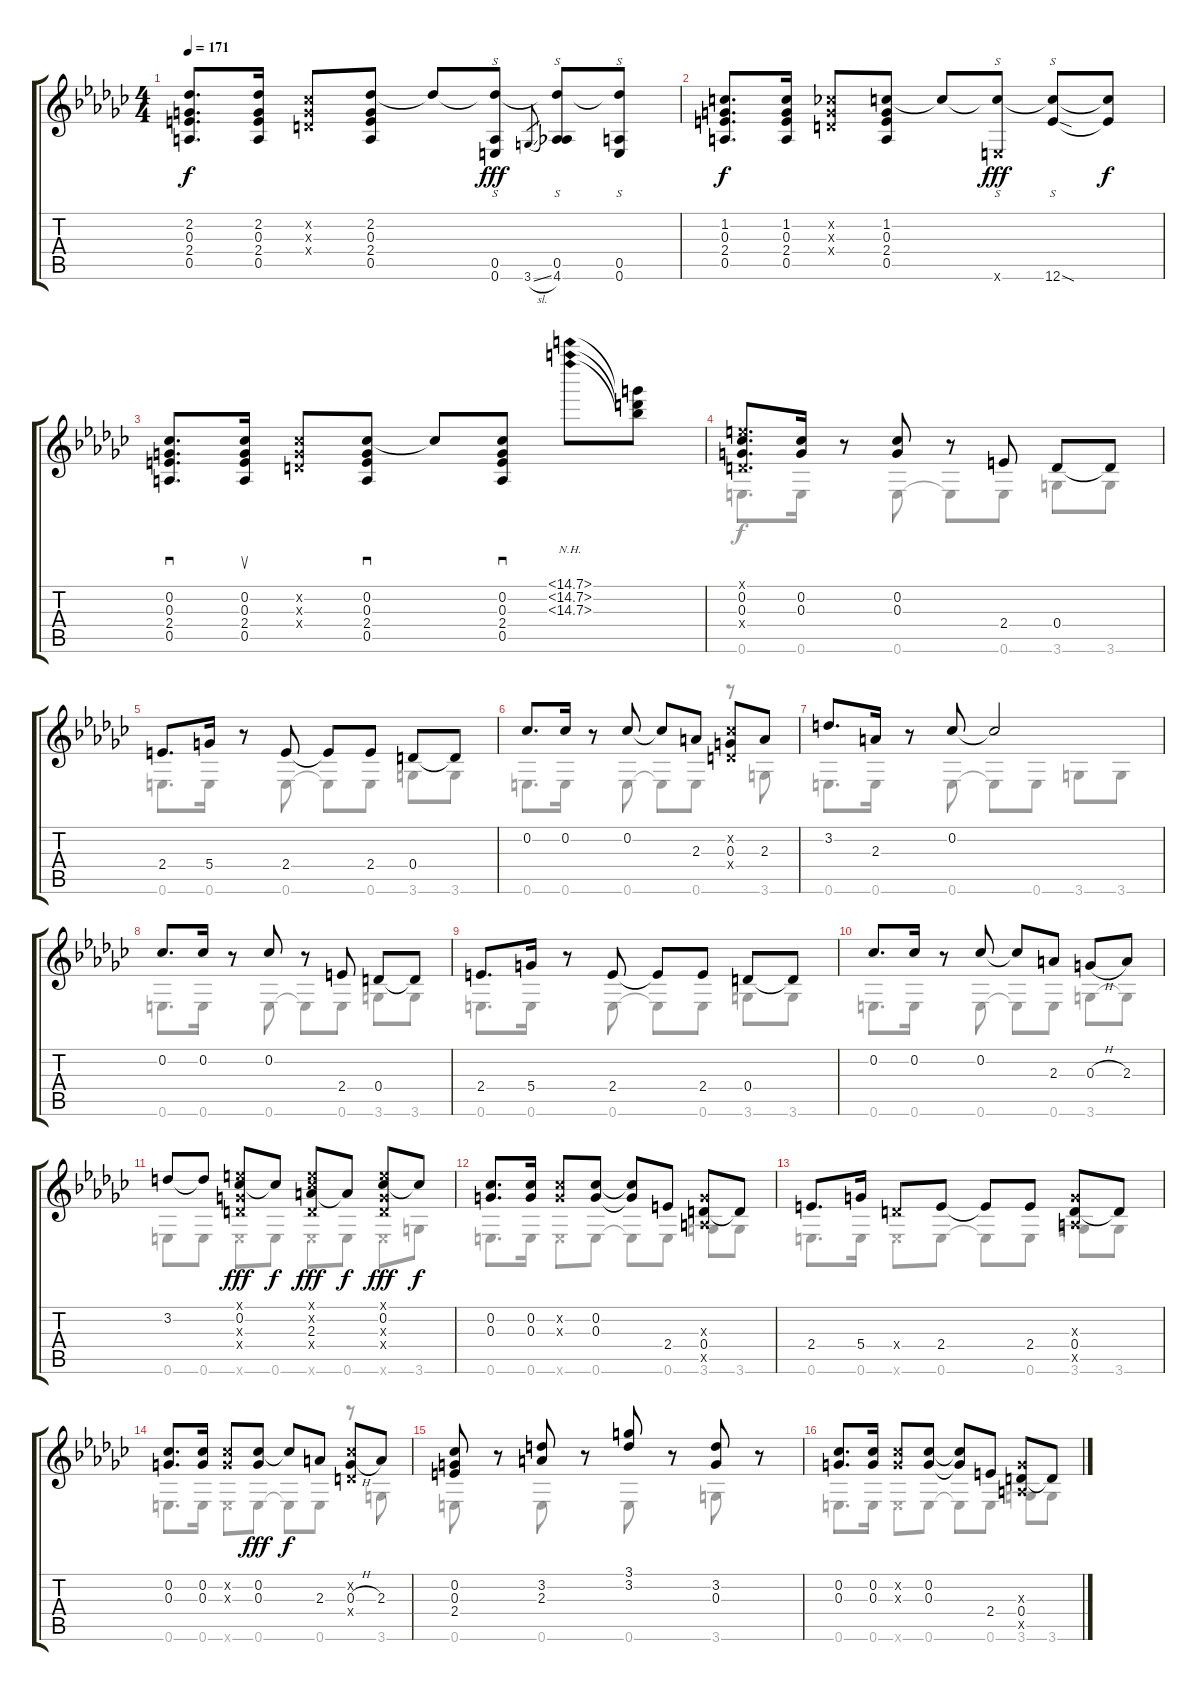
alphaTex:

\track "" {instrument acousticguitarnylon}
\staff {score tabs}
\tuning (E4 B3 G3 D3 A2 E2) {hide}
\voice
\ts (4 4)
\tempo 171
\clef g2
\ks gb
(2.2 0.3 2.4 0.5).8{d dy f} (2.2 0.3 2.4 0.5).16 (0.2{x} 0.3{x} 0.4{x}).8 (2.2 0.3 2.4 0.5).8 2.2{t}.8 (2.2{t} 0.5 0.6).8{s dy fff} 3.6{sl}.8{gr} (2.2{t} 0.5 4.6).8{s} (2.2{t} 0.5 0.6).8{s} |
(1.2 0.3 2.4 0.5).8{d dy f} (1.2 0.3 2.4 0.5).16 (0.2{x} 0.3{x} 0.4{x}).8 (1.2 0.3 2.4 0.5).8 1.2{t}.8 (1.2{t} 0.6{x}).8{s dy fff} (1.2{t} 12.6{sod}).8{s} (1.2{t} 12.6{t}).8{dy f} |
(0.2 0.3 2.4 0.5).8{d sd} (0.2 0.3 2.4 0.5).16{su} (0.2{x} 0.3{x} 0.4{x}).8 (0.2 0.3 2.4 0.5).8{sd} 0.2{t}.8 (0.2 0.3 2.4 0.5).8{sd} (15.1{nh} 15.2{nh} 15.3{nh}).8 (15.1{t} 15.2{t} 15.3{t}).8 |
(0.1{x} 0.2 0.3 0.4{x}).8{d} (0.2 0.3).16 r.8 (0.2 0.3).8 r.8 2.4.8 0.4.8 0.4{t}.8 |
2.4.8{d} 5.4.16 r.8 2.4.8 2.4{t}.8 2.4.8 0.4.8 0.4{t}.8 |
0.2.8{d} 0.2.16 r.8 0.2.8 0.2{t}.8 2.3.8 (0.2{x} 0.3 0.4{x}).8 2.3.8 |
3.2.8{d} 2.3.16 r.8 0.2.8 0.2{t}.2 |
0.2.8{d} 0.2.16 r.8 0.2.8 r.8 2.4.8 0.4.8 0.4{t}.8 |
2.4.8{d} 5.4.16 r.8 2.4.8 2.4{t}.8 2.4.8 0.4.8 0.4{t}.8 |
0.2.8{d} 0.2.16 r.8 0.2.8 0.2{t}.8 2.3.8 0.3{h}.8 2.3.8 |
3.2.8 3.2{t}.8 (0.1{x} 0.2 0.3{x} 0.4{x}).8{dy fff} 0.2{t}.8{dy f} (0.1{x} 0.2{x} 2.3 0.4{x}).8{dy fff} 2.3{t}.8{dy f} (0.1{x} 0.2 0.3{x} 0.4{x}).8{dy fff} 0.2{t}.8{dy f} |
(0.2 0.3).8{d} (0.2 0.3).16 (0.2{x} 0.3{x}).8 (0.2 0.3).8 (0.2{t} 0.3{t}).8 2.4.8 (0.3{x} 0.4 0.5{x}).8 0.4{t}.8 |
2.4.8{d} 5.4.16 0.4{x}.8 2.4.8 2.4{t}.8 2.4.8 (0.3{x} 0.4 0.5{x}).8 0.4{t}.8 |
(0.2 0.3).8{d} (0.2 0.3).16 (0.2{x} 0.3{x}).8 (0.2 0.3).8{dy fff} 0.2{t}.8{dy f} 2.3.8 (0.2{x} 0.3{h} 0.4{x}).8 2.3.8 |
(0.2 0.3 2.4).8 r.8 (3.2 2.3).8 r.8 (3.1 3.2).8 r.8 (3.2 0.3).8 r.8 |
(0.2 0.3).8{d} (0.2 0.3).16 (0.2{x} 0.3{x}).8 (0.2 0.3).8 (0.2{t} 0.3{t}).8 2.4.8 (0.3{x} 0.4 0.5{x}).8 0.4{t}.8
\voice
\clef g2
\ottava regular
\simile none
\ks gb
|
|
|
0.6.8{d} 0.6.16 r.8 0.6.8 0.6{t}.8 0.6.8 3.6.8 3.6.8 |
0.6.8{d} 0.6.16 r.8 0.6.8 0.6{t}.8 0.6.8 3.6.8 3.6.8 |
0.6.8{d} 0.6.16 r.8 0.6.8 0.6{t}.8 0.6.8 r.8 3.6.8 |
0.6.8{d} 0.6.16 r.8 0.6.8 0.6{t}.8 0.6.8 3.6.8 3.6.8 |
0.6.8{d} 0.6.16 r.8 0.6.8 0.6{t}.8 0.6.8 3.6.8 3.6.8 |
0.6.8{d} 0.6.16 r.8 0.6.8 0.6{t}.8 0.6.8 3.6.8 3.6.8 |
0.6.8{d} 0.6.16 r.8 0.6.8 0.6{t}.8 0.6.8 3.6.8 3.6{t}.8 |
0.6.8 0.6.8 0.6{x}.8 0.6.8 0.6{x}.8 0.6.8 0.6{x}.8 3.6.8 |
0.6.8{d} 0.6.16 0.6{x}.8 0.6.8 0.6{t}.8 0.6.8 3.6.8 3.6.8 |
0.6.8{d} 0.6.16 0.6{x}.8 0.6.8 0.6{t}.8 0.6.8 3.6.8 3.6.8 |
0.6.8{d} 0.6.16 0.6{x}.8 0.6.8 0.6{t}.8 0.6.8 r.8 3.6.8 |
0.6.8 r.8 0.6.8 r.8 0.6.8 r.8 3.6.8 r.8 |
0.6.8{d} 0.6.16 0.6{x}.8 0.6.8 0.6{t}.8 0.6.8 3.6.8 3.6.8
